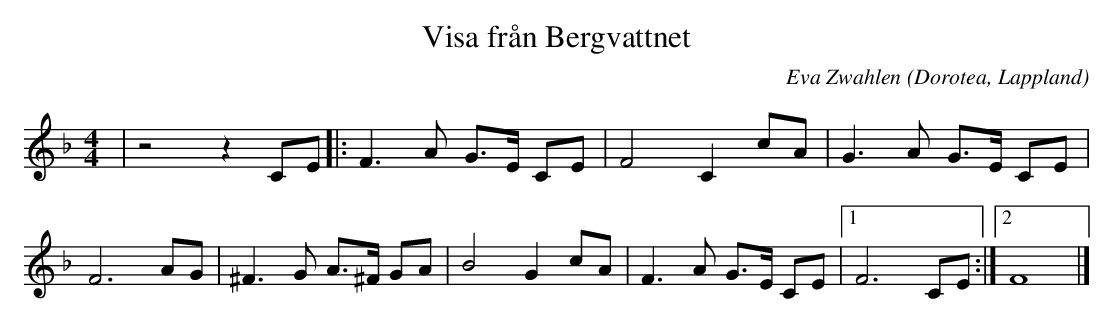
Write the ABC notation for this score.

X:1
T:Visa från Bergvattnet
C:Eva Zwahlen
O:Dorotea, Lappland
M:4/4
L:1/16
K:F
| z8 z4 C2E2|: F6 A2 G3E  C2E2 |F8 C4 c2A2 |G6 A2 G3E C2E2 |F12  A2G2|^F6 G2 A3^F G2A2 | B8 G4 c2A2 | F6 A2 G3E C2E2 |1 F12 C2E2:|2 F16|]
